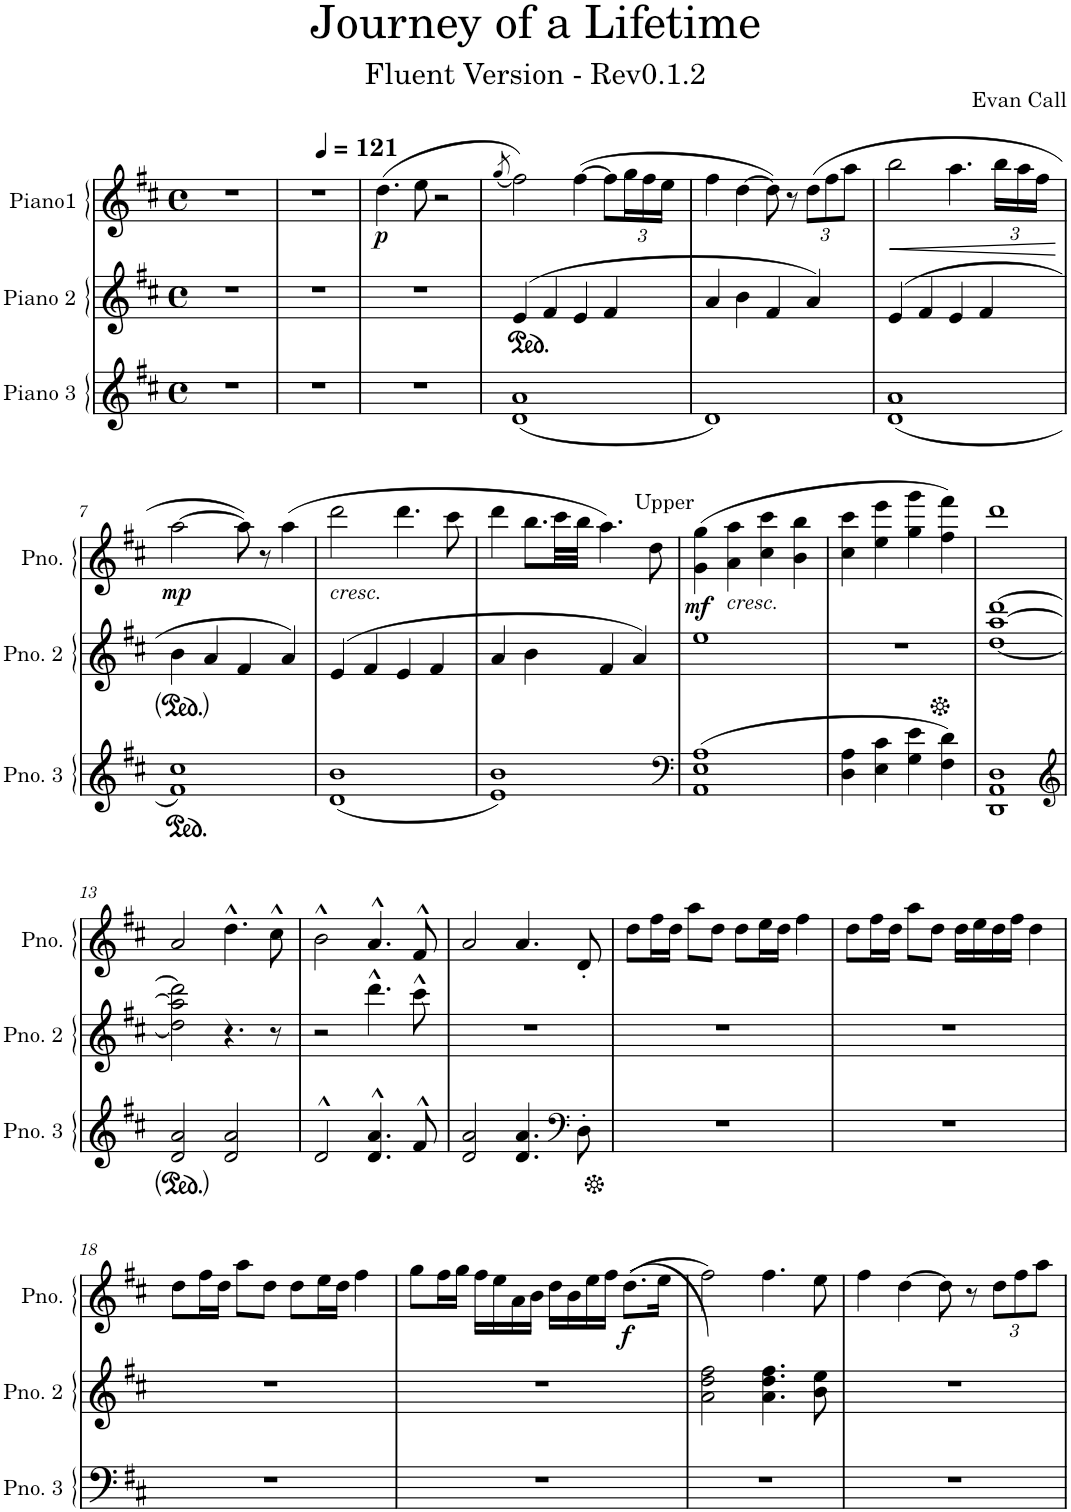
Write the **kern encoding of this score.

**kern	**kern	**kern	**dynam
*part3	*part2	*part1	*part1
*staff3	*staff2	*staff1	*staff1
*I"Piano 3	*I"Piano 2	*I"Piano1	*
*I'Pno. 3	*I'Pno. 2	*I'Pno.	*
*clefG2	*clefG2	*clefG2	*
*k[f#c#]	*k[f#c#]	*k[f#c#]	*
*M4/4	*M4/4	*M4/4	*
*met(c)	*met(c)	*met(c)	*
=1	=1	=1	=1
1r	1r	1r	.
=2	=2	=2	=2
1r	1r	1r	.
=3	=3	=3	=3
*	*	*MM121	*
!	!	!	!LO:DY:b
1r	1r	(4.dd\	p
.	.	8ee\	.
.	.	2r	.
=4	=4	=4	=4
.	.	(8qgg/	.
*	*ped	*	*
(1d 1a	(4e/	2ff#\))	.
.	4f#/	.	.
.	4e/	([4ff#\	.
.	4f#/	8ff#\L]	.
*	*	*Xbrackettup	*
.	.	24gg\L	.
.	.	24ff#\	.
.	.	24ee\JJ	.
=5	=5	=5	=5
1d)	4a/	4ff#\	.
.	4b\	[4dd\	.
.	4f#/	8dd\])	.
.	.	8r	.
.	4a/)	(12dd\L	.
.	.	12ff#\	.
.	.	12aa\J	.
=6	=6	=6	=6
!	!	!	!LO:HP:b
(1d 1a	(4e/	2bb\	<
.	4f#/	.	.
.	4e/	4.aa\	.
.	4f#/	.	.
.	.	24bb\LL	.
.	.	24aa\	.
.	.	24ff#\JJ	.
.	.	.	[
!!LO:LB:g=z
=7	=7	=7	=7
*ped	*	*	*
!	!	!	!LO:DY:b
1f# 1cc#)	4b\	[2aa\	mp
.	4a/	.	.
.	4f#/	8aa\])	.
.	.	8r	.
.	4a/)	(4aa\	.
=8	=8	=8	=8
!	!	!LO:TX:b:i:t=cresc.	!
(1d 1b	(4e/	2ddd\	.
.	4f#/	.	.
.	4e/	4.ddd\	.
.	4f#/	.	.
.	.	8ccc#\	.
=9	=9	=9	=9
1e 1b)	4a/	4ddd\	.
.	4b\	8.bb\L	.
.	.	32ccc#\LL	.
.	.	32bb\JJJ	.
.	4f#/	4.aa\)	.
.	4a/)	.	.
.	.	8dd\	.
=10	=10	=10	=10
*clefF4	*	*	*
!	!	!LO:TX:a:t=Upper	!
!	!	!	!LO:DY:b
(1AA 1E 1A	1ee	(4g\ 4gg\	mf
!	!	!LO:TX:b:i:t=cresc.	!
.	.	4a\ 4aa\	.
.	.	4cc#\ 4ccc#\	.
.	.	4b\ 4bb\	.
=11	=11	=11	=11
4D\ 4A\	1r	4cc#\ 4ccc#\	.
4E\ 4c#\	.	4ee\ 4eee\	.
4G\ 4e\	.	4gg\ 4ggg\	.
4F#\ 4d\)	.	4ff#\ 4fff#\)	.
=12	=12	=12	=12
*	*Xped	*	*
1DD 1AA 1D	[1dd [1aa [1ddd	1ddd	.
!!LO:LB:g=z
=13	=13	=13	=13
*clefG2	*	*	*
2d/ 2a/	2dd\] 2aa\] 2ddd\]	2a/	.
2d/ 2a/	4.r	4.dd^^\	.
.	8r	8cc#^^\	.
=14	=14	=14	=14
2d^^/	2r	2b^^\	.
4.d/^^ 4.a/^^	4.ddd^^\	4.a^^/	.
8f#^^/	8ccc#^^\	8f#^^/	.
=15	=15	=15	=15
2d/ 2a/	1r	2a/	.
4.d/ 4.a/	.	4.a/	.
*clefF4	*	*	*
8D'\	.	8d'/	.
=16	=16	=16	=16
*Xped	*	*	*
1r	1r	8dd\L	.
.	.	16ff#\L	.
.	.	16dd\JJ	.
.	.	8aa\L	.
.	.	8dd\J	.
.	.	8dd\L	.
.	.	16ee\L	.
.	.	16dd\JJ	.
.	.	4ff#\	.
=17	=17	=17	=17
1r	1r	8dd\L	.
.	.	16ff#\L	.
.	.	16dd\JJ	.
.	.	8aa\L	.
.	.	8dd\J	.
.	.	16dd\LL	.
.	.	16ee\	.
.	.	16dd\	.
.	.	16ff#\JJ	.
.	.	4dd\	.
!!LO:LB:g=z
=18	=18	=18	=18
1r	1r	8dd\L	.
.	.	16ff#\L	.
.	.	16dd\JJ	.
.	.	8aa\L	.
.	.	8dd\J	.
.	.	8dd\L	.
.	.	16ee\L	.
.	.	16dd\JJ	.
.	.	4ff#\	.
=19	=19	=19	=19
1r	1r	8gg\L	.
.	.	16ff#\L	.
.	.	16gg\JJ	.
.	.	16ff#\LL	.
.	.	16ee\	.
.	.	16a\	.
.	.	16b\JJ	.
.	.	16dd\LL	.
.	.	16b\	.
.	.	16ee\	.
.	.	16ff#\JJ	.
!	!	!	!LO:DY:b
.	.	((8.dd\L	f
.	.	16ee\Jk	.
=20	=20	=20	=20
1r	2a\ 2dd\ 2ff#\)	2ff#\)	.
.	4.a\ 4.dd\ 4.ff#\	4.ff#\	.
.	8b\ 8ee\	8ee\	.
=21	=21	=21	=21
1r	1r	4ff#\	.
.	.	[4dd\	.
.	.	8dd\]	.
.	.	8r	.
.	.	12dd\L	.
.	.	12ff#\	.
.	.	12aa\J	.
=	=	=	=
*-	*-	*-	*-
